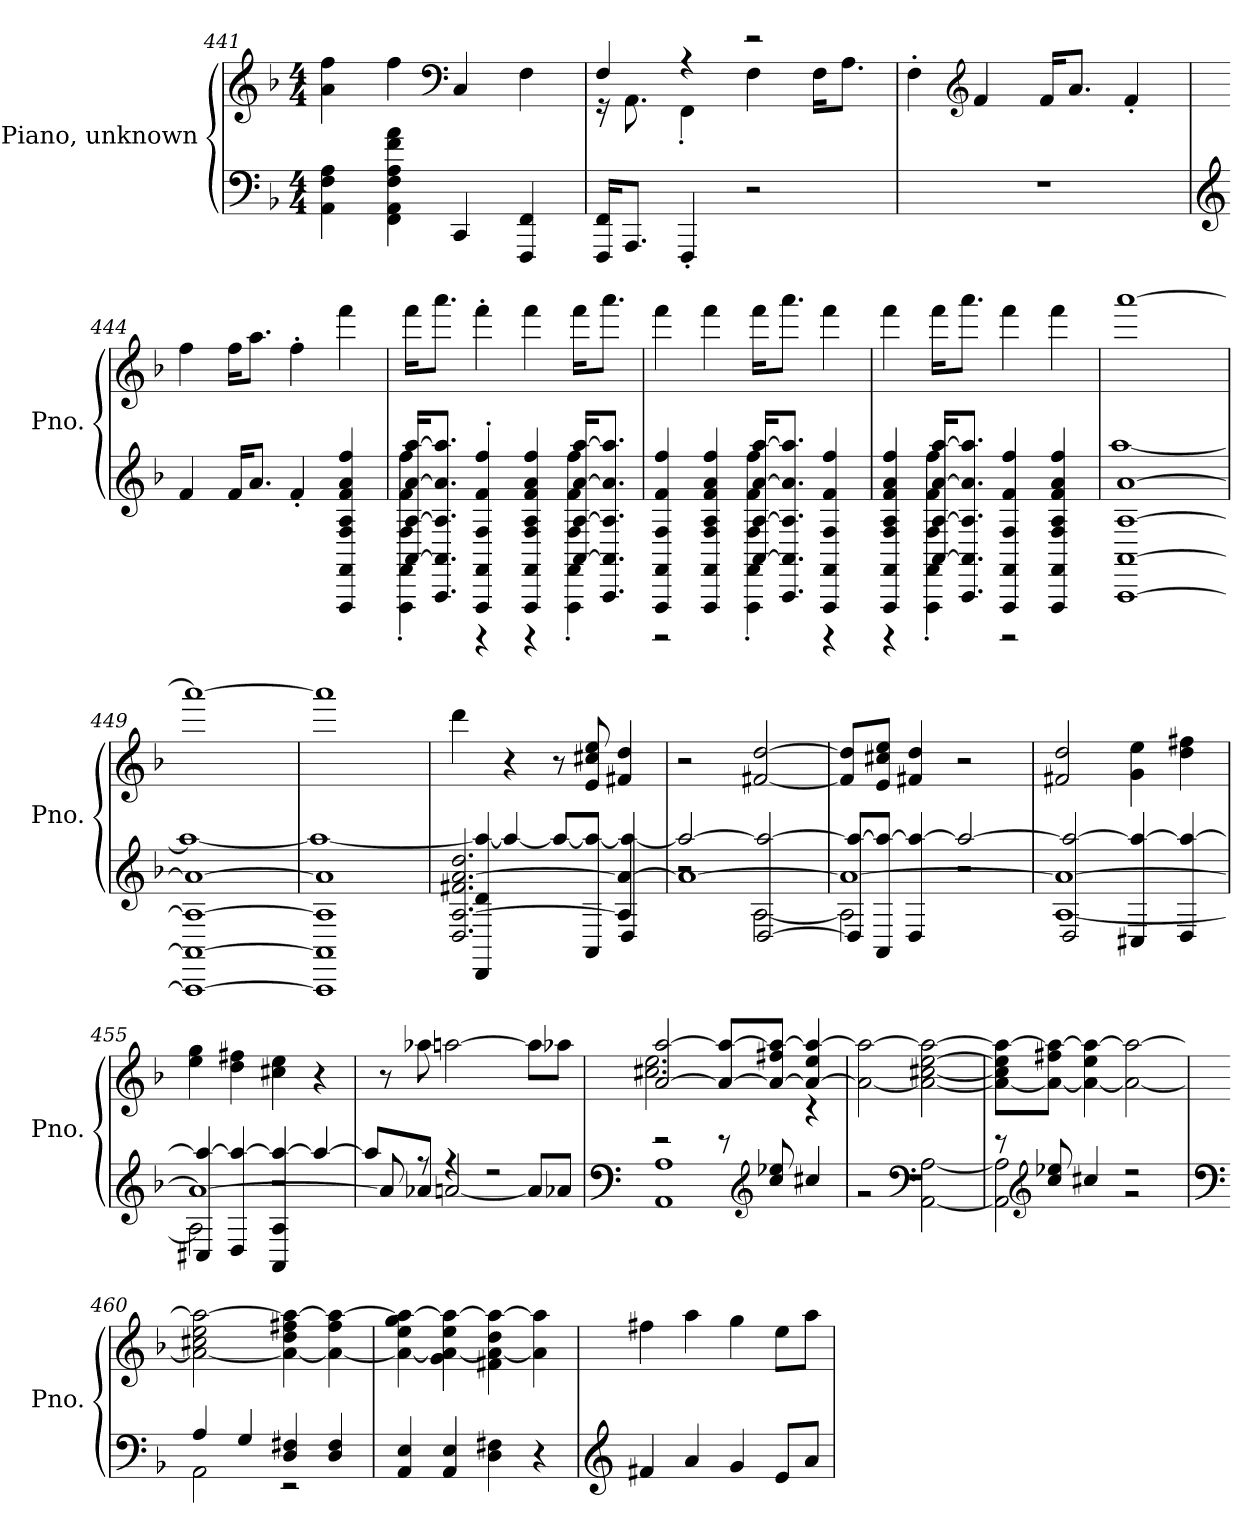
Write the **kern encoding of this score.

**kern	**kern
*part1	*part1
*staff2	*staff1
*I"Piano, unknown	*
*I'Pno.	*
!!LO:LB:g=z
*clefF4	*clefG2
*k[b-]	*k[b-]
*M4/4	*M4/4
=441	=441
4AA\ 4F\ 4A\	4a\ 4ff\
4FF\ 4AA\ 4F\ 4A\ 4f\ 4a\	4ff\
*	*clefF4
4CC/	4C/
4FFF/ 4FF/	4F\
=442	=442
*	*^
16FFF/ 16FF/KL	4F/	16r
8.AAA/J	.	8.AA\
4FFF'/	4r	4FF'\
2r	2r	4F\
.	.	16F\KL
.	.	8.A\J
*	*v	*v
=443	=443
1r	4F'\
*	*clefG2
.	4f/
.	16f/KL
.	8.a/J
.	4f'/
=444	=444
*clefG2	*
4f/	4ff\
16f/KL	16ff\KL
8.a/J	8.aa\J
4f'/	4ff'\
4FFF/ 4FF/ 4F/ 4A/ 4f/ 4a/ 4ff/	4fff\
=445	=445
*^	*
[16AA/ [16A/ [16a/ [16aa/KL	4FFF\' 4FF\' 4F\' 4f\' 4ff\'	16fff\KL
8.AAA/ 8.AA/] 8.A/] 8.a/] 8.aa/]J	.	8.aaa\J
4FFF/' 4FF/' 4F/' 4f/' 4ff/'	4r	4fff'\
4FFF/ 4FF/ 4F/ 4A/ 4f/ 4a/ 4ff/	4r	4fff\
[16AA/ [16A/ [16a/ [16aa/KL	4FFF\' 4FF\' 4F\' 4f\' 4ff\'	16fff\KL
8.AAA/ 8.AA/] 8.A/] 8.a/] 8.aa/]J	.	8.aaa\J
!!LO:LB:g=z
=446	=446	=446
4FFF/ 4FF/ 4F/ 4f/ 4ff/	2r	4fff\
4FFF/ 4FF/ 4F/ 4A/ 4f/ 4a/ 4ff/	.	4fff\
[16AA/ [16A/ [16a/ [16aa/KL	4FFF\' 4FF\' 4F\' 4f\' 4ff\'	16fff\KL
8.AAA/ 8.AA/] 8.A/] 8.a/] 8.aa/]J	.	8.aaa\J
4FFF/ 4FF/ 4F/ 4f/ 4ff/	4r	4fff\
=447	=447	=447
4FFF/ 4FF/ 4F/ 4A/ 4f/ 4a/ 4ff/	4r	4fff\
[16AA/ [16A/ [16a/ [16aa/KL	4FFF\' 4FF\' 4F\' 4f\' 4ff\'	16fff\KL
8.AAA/ 8.AA/] 8.A/] 8.a/] 8.aa/]J	.	8.aaa\J
4FFF/ 4FF/ 4F/ 4f/ 4ff/	2r	4fff\
4FFF/ 4FF/ 4F/ 4A/ 4f/ 4a/ 4ff/	.	4fff\
=448	=448	=448
[1AAA [1AA [1A [1a	[1aa	[1aaa
=449	=449	=449
1AAA_ 1AA_ 1A_ 1a_	1aa_	1aaa_
=450	=450	=450
1AAA] 1AA] 1A] 1a]	1aa_	1aaa]
=451	=451	=451
2.D/ [2.A/ 2.f#X/ [2.a/ 2.dd/	4DD/ 4d/ 4aa/_	4ddd\
.	4aa/_	4r
.	8aa/L_	8r
.	8AA/ 8aa/_J	8e/ 8cc#X/ 8ee/
4A/] 4a/_	4D/ 4aa/_	4f#X/ 4dd/
=452	=452	=452
*	*^	*
1a_	2r	2aa/_	2r
.	[2A\	[2D/ 2aa/_	[2f#X/ [2dd/
!!LO:LB:g=z
=453	=453	=453	=453
1a_	2A\]	8D/] 8aa/_L	8f#/] 8dd/]L
.	.	8AA/ 8aa/_J	8e/ 8cc#X/ 8ee/J
.	.	4D/ 4aa/_	4f#X/ 4dd/
.	2r	2aa/_	2r
=454	=454	=454	=454
1a_	[1A	2D/ 2aa/_	2f#X/ 2dd/
.	.	4C#X/ 4aa/_	4g\ 4ee\
.	.	4D/ 4aa/_	4dd\ 4ff#X\
=455	=455	=455	=455
1a_	2A\]	4C#X/ 4aa/_	4ee\ 4gg\
.	.	4D/ 4aa/_	4dd\ 4ff#X\
.	2r	4AA/ 4A/ 4aa/_	4cc#X\ 4ee\
.	.	4aa/_	4r
*	*v	*v	*
=456	=456	=456
8a/]	8aa/L]	8r
8r	8a-X/J	8aa-X\
4r	[2an/	[2aan\
2r	.	.
.	8a/L]	8aa\L]
.	8a-X/J	8aa-X\J
=457	=457	=457
*clefF4	*	*
*	*	*^
2r	1AA 1A	[2a/ [2aa/	2.cc#X\ 2.ee\
8r	.	8a/_ 8aa/_L	.
*clefG2	*	*	*
8cc/ 8ee-X/	.	8a/_ 8ff#X/ 8aa/_J	.
4cc#X/	.	4a/_ 4ee/ 4aa/_	4r
*	*	*v	*v
!!LO:LB:g=z
=458	=458	=458
1r	2r	2a\_ 2aa\_
*clefF4	*	*
.	[2AA\ [2A\	2a\_ [2cc#X\ [2ee\ 2aa\_
=459	=459	=459
8r	2AA\] 2A\]	8a\_ 8cc#\] 8ee\] 8aa\_L
*clefG2	*	*
8cc/ 8ee-X/	.	8a\_ 8ff#X\ 8aa\_J
4cc#X/	.	4a\_ 4ee\ 4aa\_
2r	2r	2a\_ 2aa\_
=460	=460	=460
*clefF4	*	*
4A/	2AA\	2a\_ 2cc#X\ 2ee\ 2aa\_
4G/	.	.
4D/ 4F#X/	2r	4a\_ 4dd\ 4ff#X\ 4aa\_
4D/ 4F#/	.	4a\_ 4ff#\ 4aa\_
*v	*v	*
=461	=461
4AA/ 4E/	4a\_ 4ee\ 4gg\ 4aa\_
4AA/ 4E/	4g\ 4a\_ 4ee\ 4aa\_
4D\ 4F#X\	4f#X\ 4a\_ 4dd\ 4aa\_
4r	4a\] 4aa\]
=462	=462
*clefG2	*
4f#X/	4ff#X\
4a/	4aa\
4g/	4gg\
8e/L	8ee\L
8a/J	8aa\J
=	=
*-	*-
